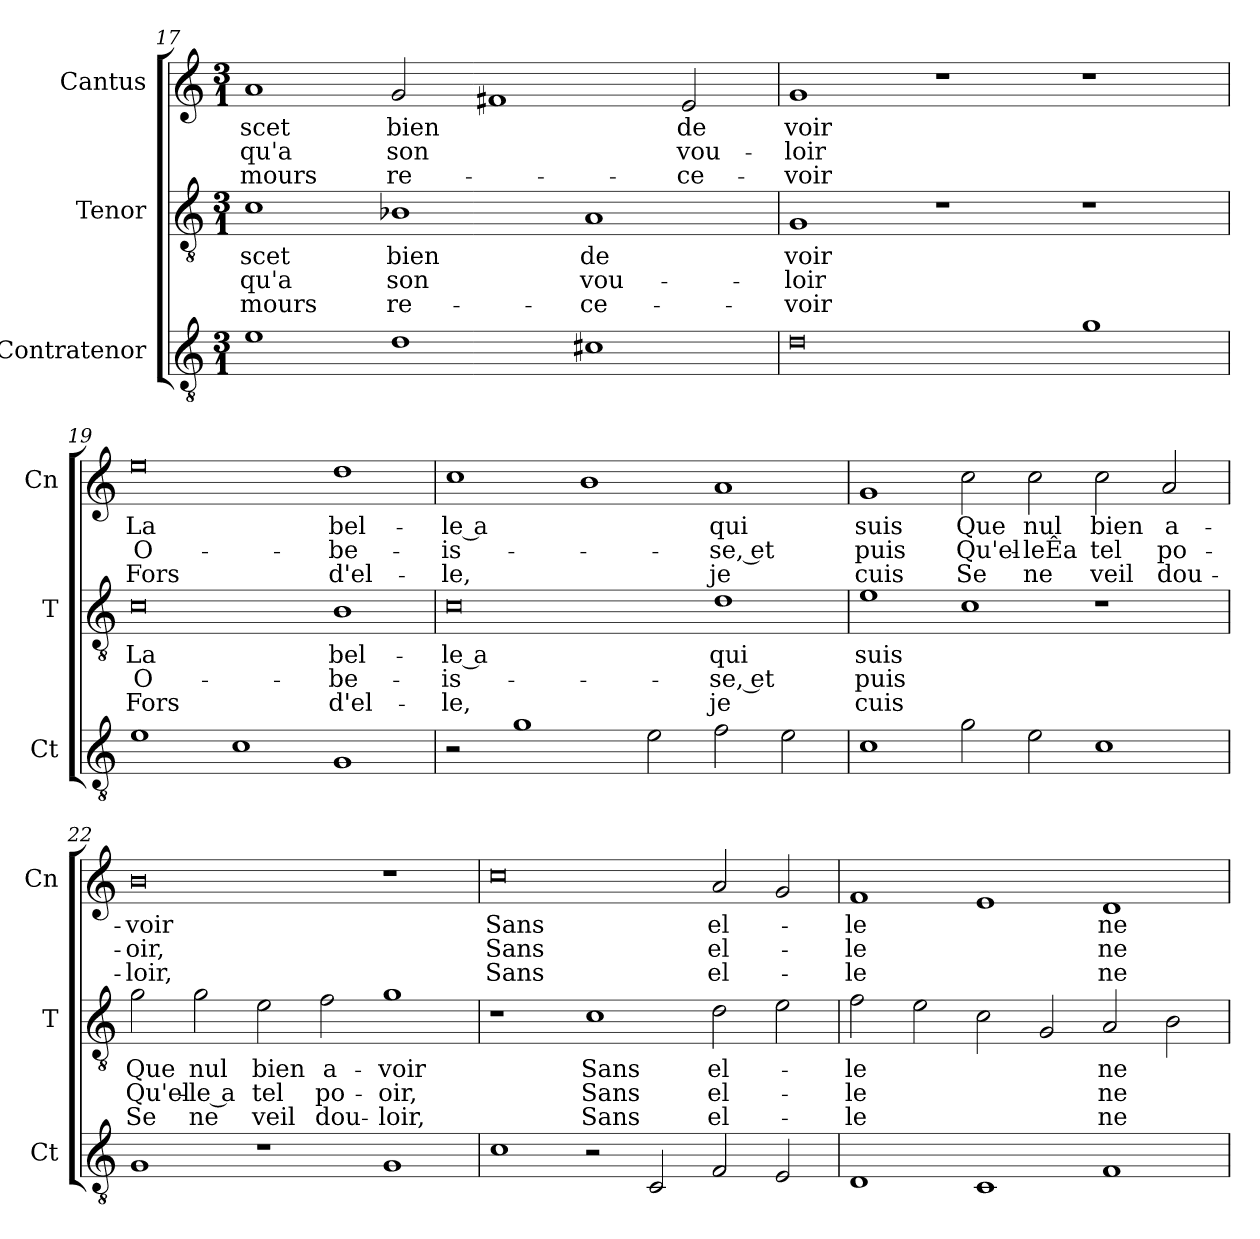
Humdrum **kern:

**kern	**kern	**text	**text	**text	**kern	**text	**text	**text
*part3	*part2	*part2	*part2	*part2	*part1	*part1	*part1	*part1
*staff3	*staff2	*staff2	*staff2	*staff2	*staff1	*staff1	*staff1	*staff1
*I"Contratenor	*I"Tenor	*	*	*	*I"Cantus	*	*	*
*I'Ct	*I'T	*	*	*	*I'Cn	*	*	*
*clefGv2	*clefGv2	*	*	*	*clefG2	*	*	*
*k[]	*k[]	*	*	*	*k[]	*	*	*
*M3/1	*M3/1	*	*	*	*M3/1	*	*	*
=17	=17	=17	=17	=17	=17	=17	=17	=17
1e	1c	scet	qu'a	mours	1a	scet	qu'a	mours
1d	1B-X	bien	son	re-	2g/	bien	son	re-
.	.	.	.	.	1f#X	.	.	.
1c#X	1A	de	vou-	-ce-	.	.	.	.
.	.	.	.	.	2e/	de	vou-	-ce-
=18	=18	=18	=18	=18	=18	=18	=18	=18
0d	1G	voir	-loir	-voir	1g	voir	-loir	-voir
.	1r	.	.	.	1r	.	.	.
1g	1r	.	.	.	1r	.	.	.
=19	=19	=19	=19	=19	=19	=19	=19	=19
1e	0c	La	O-	Fors	0ee	La	O-	Fors
1c	.	.	.	.	.	.	.	.
1G	1B	bel-	-be-	d'el-	1dd	bel-	-be-	d'el-
=20	=20	=20	=20	=20	=20	=20	=20	=20
2r	0c	-le a	-is-	-le,	1cc	-le a	-is-	-le,
1g	.	.	.	.	.	.	.	.
.	.	.	.	.	1b	.	.	.
2e\	.	.	.	.	.	.	.	.
2f\	1d	qui	-se, et	je	1a	qui	-se, et	je
2e\	.	.	.	.	.	.	.	.
=21	=21	=21	=21	=21	=21	=21	=21	=21
1c	1e	suis	puis	cuis	1g	suis	puis	cuis
2g\	1c	.	.	.	2cc\	Que	Qu'el-	Se
2e\	.	.	.	.	2cc\	nul	-leÊa	ne
1c	1r	.	.	.	2cc\	bien	tel	veil
.	.	.	.	.	2a/	a-	po-	dou-
=22	=22	=22	=22	=22	=22	=22	=22	=22
1G	2g\	Que	Qu'el-	Se	0b	-voir	-oir,	-loir,
.	2g\	nul	-le a	ne	.	.	.	.
1r	2e\	bien	tel	veil	.	.	.	.
.	2f\	a-	po-	dou-	.	.	.	.
1G	1g	-voir	-oir,	-loir,	1r	.	.	.
=23	=23	=23	=23	=23	=23	=23	=23	=23
1c	1r	.	.	.	0cc	Sans	Sans	Sans
2r	1c	Sans	Sans	Sans	.	.	.	.
2C/	.	.	.	.	.	.	.	.
2F/	2d\	el-	el-	el-	2a/	el-	el-	el-
2E/	2e\	.	.	.	2g/	.	.	.
=24	=24	=24	=24	=24	=24	=24	=24	=24
1D	2f\	-le	-le	-le	1f	-le	-le	-le
.	2e\	.	.	.	.	.	.	.
1C	2c\	.	.	.	1e	.	.	.
.	2G/	.	.	.	.	.	.	.
1F	2A/	ne	ne	ne	1d	ne	ne	ne
.	2B\	.	.	.	.	.	.	.
=	=	=	=	=	=	=	=	=
*-	*-	*-	*-	*-	*-	*-	*-	*-
